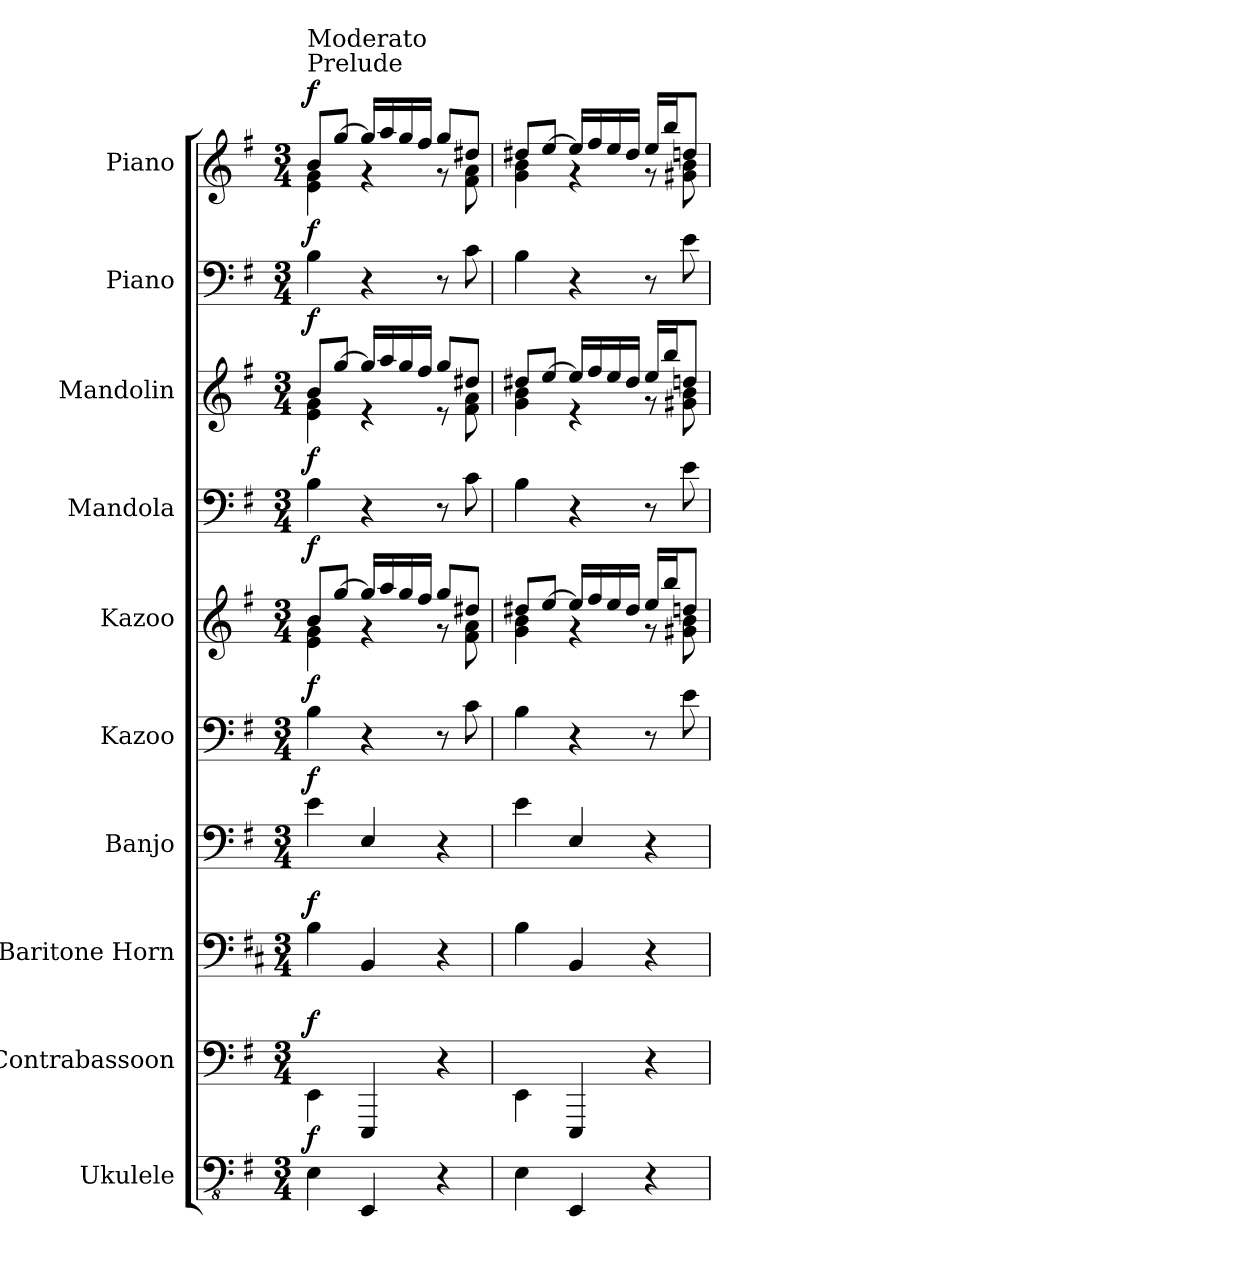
**kern	**dynam	**kern	**dynam	**kern	**dynam	**kern	**dynam	**kern	**dynam	**kern	**dynam	**kern	**dynam	**kern	**dynam	**kern	**dynam	**kern	**dynam
*part10	*part10	*part9	*part9	*part8	*part8	*part7	*part7	*part6	*part6	*part5	*part5	*part4	*part4	*part3	*part3	*part2	*part2	*part1	*part1
*staff10	*staff10	*staff9	*staff9	*staff8	*staff8	*staff7	*staff7	*staff6	*staff6	*staff5	*staff5	*staff4	*staff4	*staff3	*staff3	*staff2	*staff2	*staff1	*staff1
*I"Ukulele	*	*I"Contrabassoon	*	*I"Baritone Horn	*	*I"Banjo	*	*I"Kazoo	*	*I"Kazoo	*	*I"Mandola	*	*I"Mandolin	*	*I"Piano	*	*I"Piano	*
*I'Uk.	*	*I'Cbsn.	*	*I'Bar. Hn.	*	*I'Bj.	*	*I'Kaz.	*	*I'Kaz.	*	*I'Mda.	*	*I'Mdn.	*	*I'Pno.	*	*I'Pno.	*
*clefFv4	*	*clefF4	*	*clefF4	*	*clefF4	*	*clefF4	*	*clefG2	*	*clefF4	*	*	*	*clefF4	*	*clefG2	*
*	*	*ITrd7c12	*	*ITrd4c7	*	*ITrd7c12	*	*	*	*	*	*	*	*	*	*	*	*	*
*k[f#]	*	*k[f#]	*	*k[f#]	*	*k[f#]	*	*k[f#]	*	*k[f#]	*	*k[f#]	*	*k[f#]	*	*k[f#]	*	*k[f#]	*
*G:	*	*G:	*	*G:	*	*G:	*	*G:	*	*G:	*	*G:	*	*G:	*	*G:	*	*G:	*
*M3/4	*	*M3/4	*	*M3/4	*	*M3/4	*	*M3/4	*	*M3/4	*	*M3/4	*	*M3/4	*	*M3/4	*	*M3/4	*
=1	=1	=1	=1	=1	=1	=1	=1	=1	=1	=1	=1	=1	=1	=1	=1	=1	=1	=1	=1
*	*	*	*	*	*	*	*	*	*	*^	*	*	*	*^	*	*	*	*^	*
!	!	!	!	!	!	!	!	!	!	!	!	!	!	!	!	!	!	!	!	!LO:TX:a:t=Prelude	!	!
!	!	!	!	!	!	!	!	!	!	!	!	!	!	!	!	!	!	!	!	!LO:TX:a:t=Moderato	!	!
!	!LO:DY:a	!	!LO:DY:a	!	!LO:DY:a	!	!LO:DY:a	!	!LO:DY:a	!	!	!LO:DY:a	!	!LO:DY:a	!	!	!LO:DY:a	!	!LO:DY:a	!	!	!LO:DY:a
4EE\	f	4EEE\	f	4E\	f	4E\	f	4B\	f	8b/L	4e\ 4g\	f	4B\	f	8b/L	4e\ 4g\	f	4B\	f	8b/L	4e\ 4g\	f
.	.	.	.	.	.	.	.	.	.	[8gg/J	.	.	.	.	[8gg/J	.	.	.	.	[8gg/J	.	.
4EEE/	.	4EEEE/	.	4EE/	.	4EE/	.	4r	.	16gg/LL]	4rg	.	4r	.	16gg/LL]	4r	.	4r	.	16gg/LL]	4rg	.
.	.	.	.	.	.	.	.	.	.	16aa/	.	.	.	.	16aa/	.	.	.	.	16aa/	.	.
.	.	.	.	.	.	.	.	.	.	16gg/	.	.	.	.	16gg/	.	.	.	.	16gg/	.	.
.	.	.	.	.	.	.	.	.	.	16ff#/JJ	.	.	.	.	16ff#/JJ	.	.	.	.	16ff#/JJ	.	.
4r	.	4r	.	4r	.	4r	.	8r	.	8gg/L	8rg	.	8r	.	8gg/L	8r	.	8r	.	8gg/L	8rg	.
.	.	.	.	.	.	.	.	8c\	.	8dd#X/J	8f#\ 8a\	.	8c\	.	8dd#X/J	8f#\ 8a\	.	8c\	.	8dd#X/J	8f#\ 8a\	.
=2	=2	=2	=2	=2	=2	=2	=2	=2	=2	=2	=2	=2	=2	=2	=2	=2	=2	=2	=2	=2	=2	=2
4EE\	.	4EEE\	.	4E\	.	4E\	.	4B\	.	8dd#X/L	4g\ 4b\	.	4B\	.	8dd#X/L	4g\ 4b\	.	4B\	.	8dd#X/L	4g\ 4b\	.
.	.	.	.	.	.	.	.	.	.	[8ee/J	.	.	.	.	[8ee/J	.	.	.	.	[8ee/J	.	.
4EEE/	.	4EEEE/	.	4EE/	.	4EE/	.	4r	.	16ee/LL]	4rg	.	4r	.	16ee/LL]	4r	.	4r	.	16ee/LL]	4rg	.
.	.	.	.	.	.	.	.	.	.	16ff#/	.	.	.	.	16ff#/	.	.	.	.	16ff#/	.	.
.	.	.	.	.	.	.	.	.	.	16ee/	.	.	.	.	16ee/	.	.	.	.	16ee/	.	.
.	.	.	.	.	.	.	.	.	.	16dd#/JJ	.	.	.	.	16dd#/JJ	.	.	.	.	16dd#/JJ	.	.
4r	.	4r	.	4r	.	4r	.	8r	.	16ee/LL	8rg	.	8r	.	16ee/LL	8r	.	8r	.	16ee/LL	8rg	.
.	.	.	.	.	.	.	.	.	.	16bb/J	.	.	.	.	16bb/J	.	.	.	.	16bb/J	.	.
.	.	.	.	.	.	.	.	8e\	.	8ddn/J	8g#X\ 8b\	.	8e\	.	8ddn/J	8g#X\ 8b\	.	8e\	.	8ddn/J	8g#X\ 8b\	.
*	*	*	*	*	*	*	*	*	*	*v	*v	*	*	*	*v	*v	*	*	*	*v	*v	*
=	=	=	=	=	=	=	=	=	=	=	=	=	=	=	=	=	=	=	=
*-	*-	*-	*-	*-	*-	*-	*-	*-	*-	*-	*-	*-	*-	*-	*-	*-	*-	*-	*-
